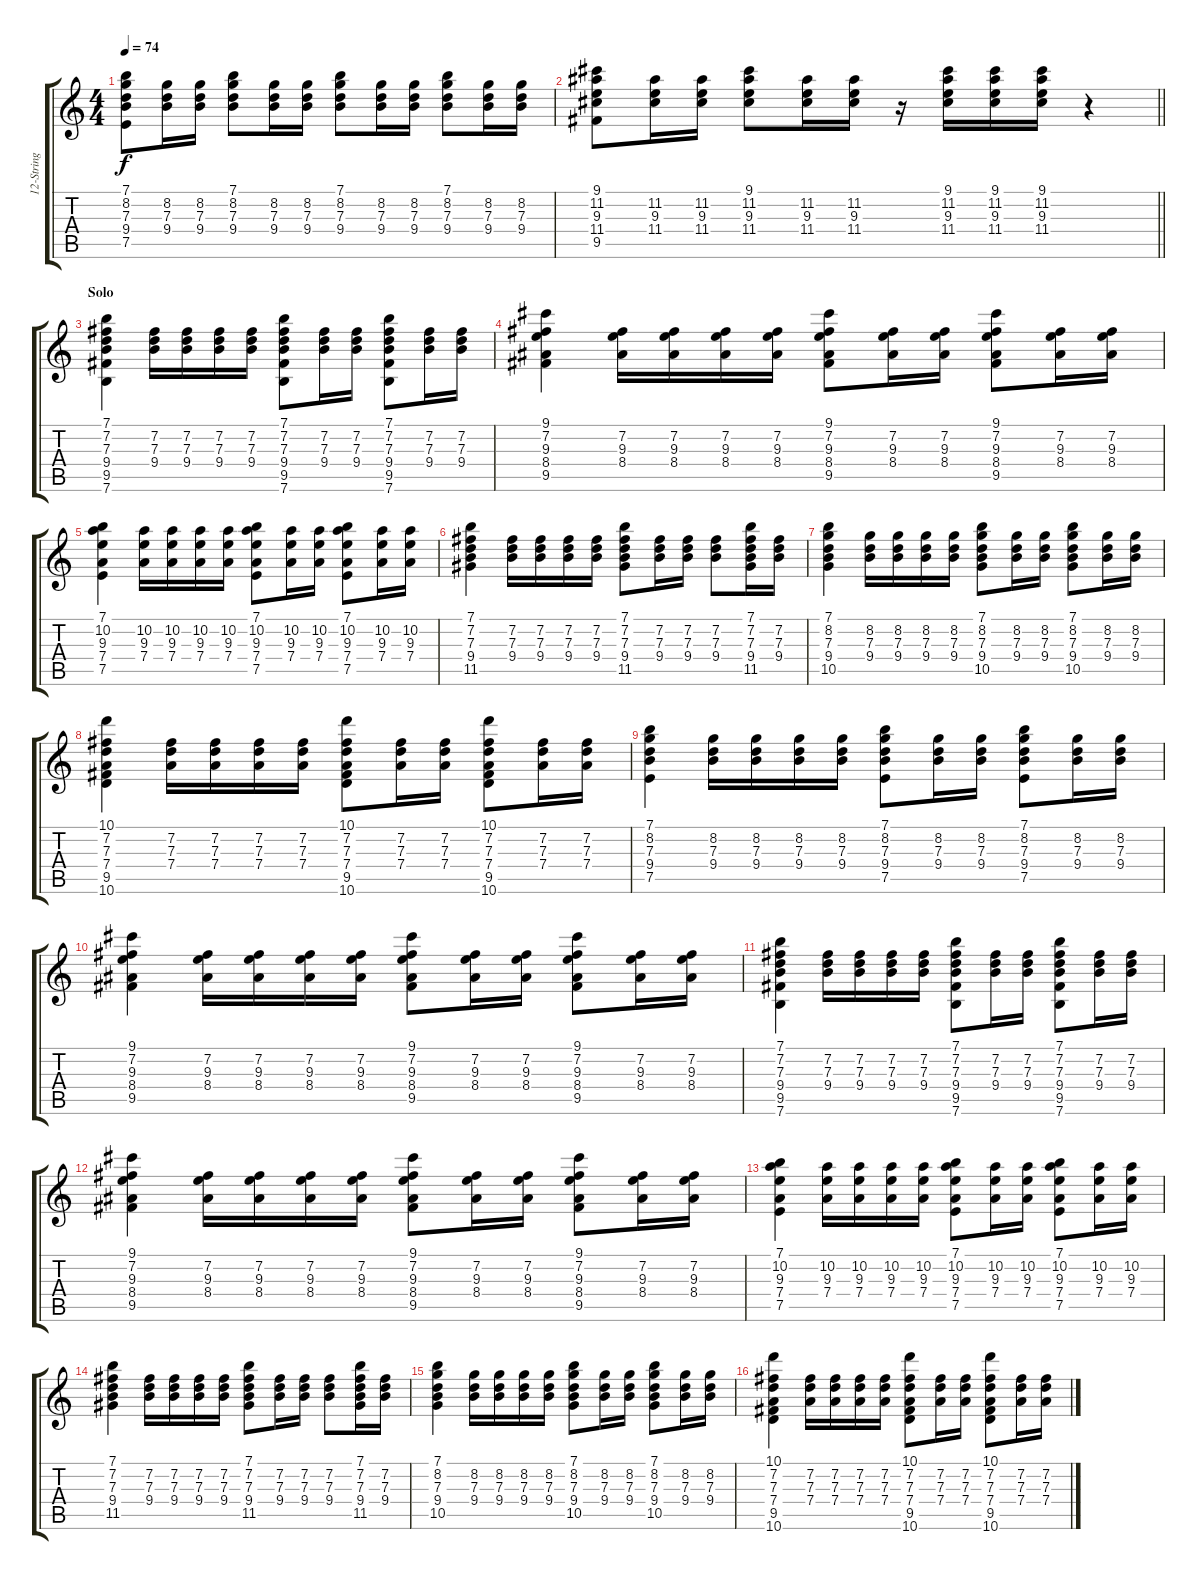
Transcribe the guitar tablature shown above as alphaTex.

\track ("12-String Acoustic" "12-String ") {instrument acousticguitarsteel}
\staff {score tabs}
\tuning (E4 B3 G3 D3 A2 E2) {hide}
\ts (4 4)
\tempo 74
\clef g2
\ks c
(7.1 8.2 7.3 9.4 7.5).8{dy f} (8.2 7.3 9.4).16 (8.2 7.3 9.4).16 (7.1 8.2 7.3 9.4).8 (8.2 7.3 9.4).16 (8.2 7.3 9.4).16 (7.1 8.2 7.3 9.4).8 (8.2 7.3 9.4).16 (8.2 7.3 9.4).16 (7.1 8.2 7.3 9.4).8 (8.2 7.3 9.4).16 (8.2 7.3 9.4).16 |
\barLineRight lightlight
(9.1 11.2 9.3 11.4 9.5).8 (11.2 9.3 11.4).16 (11.2 9.3 11.4).16 (9.1 11.2 9.3 11.4).8 (11.2 9.3 11.4).16 (11.2 9.3 11.4).16 r.16 (9.1 11.2 9.3 11.4).16 (9.1 11.2 9.3 11.4).16 (9.1 11.2 9.3 11.4).16 r.4 |
\section ("" "Solo")
(7.1 7.2 7.3 9.4 9.5 7.6).4{volume 12} (7.2 7.3 9.4).16 (7.2 7.3 9.4).16 (7.2 7.3 9.4).16 (7.2 7.3 9.4).16 (7.1 7.2 7.3 9.4 9.5 7.6).8 (7.2 7.3 9.4).16 (7.2 7.3 9.4).16 (7.1 7.2 7.3 9.4 9.5 7.6).8 (7.2 7.3 9.4).16 (7.2 7.3 9.4).16 |
(9.1 7.2 9.3 8.4 9.5).4 (7.2 9.3 8.4).16 (7.2 9.3 8.4).16 (7.2 9.3 8.4).16 (7.2 9.3 8.4).16 (9.1 7.2 9.3 8.4 9.5).8 (7.2 9.3 8.4).16 (7.2 9.3 8.4).16 (9.1 7.2 9.3 8.4 9.5).8 (7.2 9.3 8.4).16 (7.2 9.3 8.4).16 |
(7.1 10.2 9.3 7.4 7.5).4 (10.2 9.3 7.4).16 (10.2 9.3 7.4).16 (10.2 9.3 7.4).16 (10.2 9.3 7.4).16 (7.1 10.2 9.3 7.4 7.5).8 (10.2 9.3 7.4).16 (10.2 9.3 7.4).16 (7.1 10.2 9.3 7.4 7.5).8 (10.2 9.3 7.4).16 (10.2 9.3 7.4).16 |
(7.1 7.2 7.3 9.4 11.5).4 (7.2 7.3 9.4).16 (7.2 7.3 9.4).16 (7.2 7.3 9.4).16 (7.2 7.3 9.4).16 (7.1 7.2 7.3 9.4 11.5).8 (7.2 7.3 9.4).16 (7.2 7.3 9.4).16 (7.2 7.3 9.4).8 (7.1 7.2 7.3 9.4 11.5).16 (7.2 7.3 9.4).16 |
(7.1 8.2 7.3 9.4 10.5).4 (8.2 7.3 9.4).16 (8.2 7.3 9.4).16 (8.2 7.3 9.4).16 (8.2 7.3 9.4).16 (7.1 8.2 7.3 9.4 10.5).8 (8.2 7.3 9.4).16 (8.2 7.3 9.4).16 (7.1 8.2 7.3 9.4 10.5).8 (8.2 7.3 9.4).16 (8.2 7.3 9.4).16 |
(10.1 7.2 7.3 7.4 9.5 10.6).4 (7.2 7.3 7.4).16 (7.2 7.3 7.4).16 (7.2 7.3 7.4).16 (7.2 7.3 7.4).16 (10.1 7.2 7.3 7.4 9.5 10.6).8 (7.2 7.3 7.4).16 (7.2 7.3 7.4).16 (10.1 7.2 7.3 7.4 9.5 10.6).8 (7.2 7.3 7.4).16 (7.2 7.3 7.4).16 |
(7.1 8.2 7.3 9.4 7.5).4 (8.2 7.3 9.4).16 (8.2 7.3 9.4).16 (8.2 7.3 9.4).16 (8.2 7.3 9.4).16 (7.1 8.2 7.3 9.4 7.5).8 (8.2 7.3 9.4).16 (8.2 7.3 9.4).16 (7.1 8.2 7.3 9.4 7.5).8 (8.2 7.3 9.4).16 (8.2 7.3 9.4).16 |
(9.1 7.2 9.3 8.4 9.5).4 (7.2 9.3 8.4).16 (7.2 9.3 8.4).16 (7.2 9.3 8.4).16 (7.2 9.3 8.4).16 (9.1 7.2 9.3 8.4 9.5).8 (7.2 9.3 8.4).16 (7.2 9.3 8.4).16 (9.1 7.2 9.3 8.4 9.5).8 (7.2 9.3 8.4).16 (7.2 9.3 8.4).16 |
(7.1 7.2 7.3 9.4 9.5 7.6).4 (7.2 7.3 9.4).16 (7.2 7.3 9.4).16 (7.2 7.3 9.4).16 (7.2 7.3 9.4).16 (7.1 7.2 7.3 9.4 9.5 7.6).8 (7.2 7.3 9.4).16 (7.2 7.3 9.4).16 (7.1 7.2 7.3 9.4 9.5 7.6).8 (7.2 7.3 9.4).16 (7.2 7.3 9.4).16 |
(9.1 7.2 9.3 8.4 9.5).4 (7.2 9.3 8.4).16 (7.2 9.3 8.4).16 (7.2 9.3 8.4).16 (7.2 9.3 8.4).16 (9.1 7.2 9.3 8.4 9.5).8 (7.2 9.3 8.4).16 (7.2 9.3 8.4).16 (9.1 7.2 9.3 8.4 9.5).8 (7.2 9.3 8.4).16 (7.2 9.3 8.4).16 |
(7.1 10.2 9.3 7.4 7.5).4 (10.2 9.3 7.4).16 (10.2 9.3 7.4).16 (10.2 9.3 7.4).16 (10.2 9.3 7.4).16 (7.1 10.2 9.3 7.4 7.5).8 (10.2 9.3 7.4).16 (10.2 9.3 7.4).16 (7.1 10.2 9.3 7.4 7.5).8 (10.2 9.3 7.4).16 (10.2 9.3 7.4).16 |
(7.1 7.2 7.3 9.4 11.5).4 (7.2 7.3 9.4).16 (7.2 7.3 9.4).16 (7.2 7.3 9.4).16 (7.2 7.3 9.4).16 (7.1 7.2 7.3 9.4 11.5).8 (7.2 7.3 9.4).16 (7.2 7.3 9.4).16 (7.2 7.3 9.4).8 (7.1 7.2 7.3 9.4 11.5).16 (7.2 7.3 9.4).16 |
(7.1 8.2 7.3 9.4 10.5).4 (8.2 7.3 9.4).16 (8.2 7.3 9.4).16 (8.2 7.3 9.4).16 (8.2 7.3 9.4).16 (7.1 8.2 7.3 9.4 10.5).8 (8.2 7.3 9.4).16 (8.2 7.3 9.4).16 (7.1 8.2 7.3 9.4 10.5).8 (8.2 7.3 9.4).16 (8.2 7.3 9.4).16 |
(10.1 7.2 7.3 7.4 9.5 10.6).4 (7.2 7.3 7.4).16 (7.2 7.3 7.4).16 (7.2 7.3 7.4).16 (7.2 7.3 7.4).16 (10.1 7.2 7.3 7.4 9.5 10.6).8 (7.2 7.3 7.4).16 (7.2 7.3 7.4).16 (10.1 7.2 7.3 7.4 9.5 10.6).8 (7.2 7.3 7.4).16 (7.2 7.3 7.4).16
